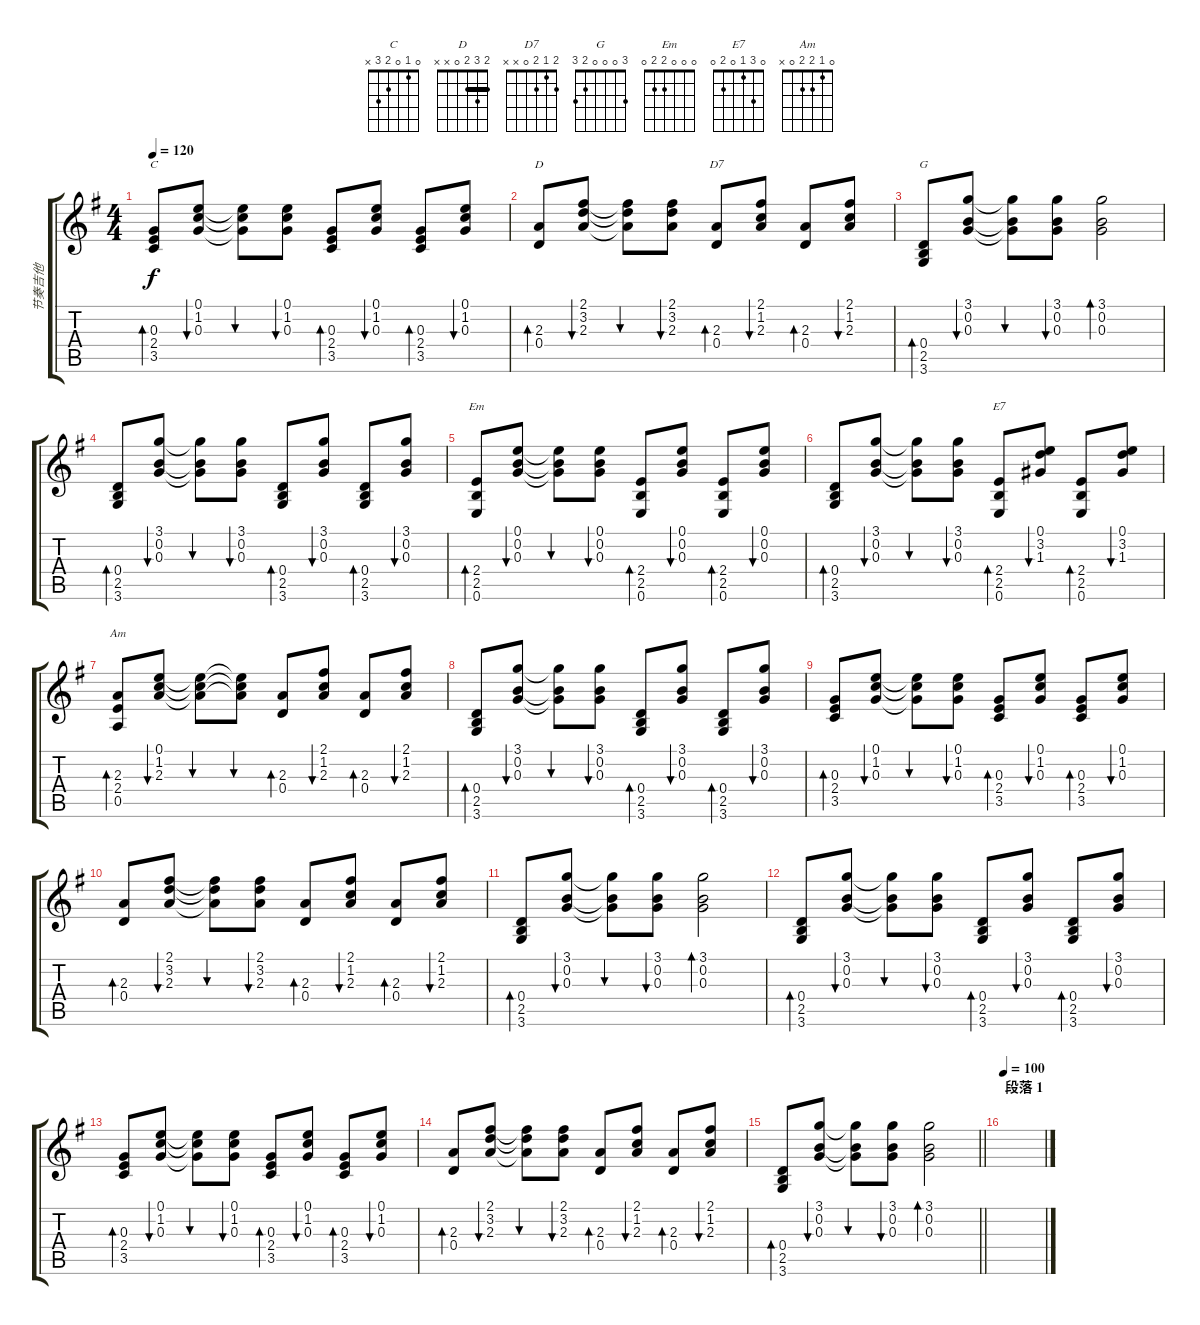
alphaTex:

\track ("节奏吉他" "节奏吉他") {instrument acousticguitarnylon}
\staff {score tabs}
\tuning (E4 B3 G3 D3 A2 E2) {hide}
\chord ("C" 0 1 0 2 3 x)
\chord ("D" 2 3 2 0 x x) {barre 2}
\chord ("D7" 2 1 2 0 x x)
\chord ("G" 3 0 0 0 2 3)
\chord ("Em" 0 0 0 2 2 0)
\chord ("E7" 0 3 1 0 2 0)
\chord ("Am" 0 1 2 2 0 x)
\ts (4 4)
\tempo 120
\clef g2
\ks g
(0.3 2.4 3.5).8{bd 60 ch "C" dy f} (0.1 1.2 0.3).8{bu 60} (0.1{t} 1.2{t} 0.3{t}).8{bu 60} (0.1 1.2 0.3).8{bu 60} (0.3 2.4 3.5).8{bd 60} (0.1 1.2 0.3).8{bu 60} (0.3 2.4 3.5).8{bd 60} (0.1 1.2 0.3).8{bu 60} |
(2.3 0.4).8{bd 60 ch "D"} (2.1 3.2 2.3).8{bu 60} (2.1{t} 3.2{t} 2.3{t}).8{bu 60} (2.1 3.2 2.3).8{bu 60} (2.3 0.4).8{bd 60 ch "D7"} (2.1 1.2 2.3).8{bu 60} (2.3 0.4).8{bd 60} (2.1 1.2 2.3).8{bu 60} |
(0.4 2.5 3.6).8{bd 60 ch "G"} (3.1 0.2 0.3).8{bu 60} (3.1{t} 0.2{t} 0.3{t}).8{bu 60} (3.1 0.2 0.3).8{bu 60} (3.1 0.2 0.3).2{bd 60} |
(0.4 2.5 3.6).8{bd 60} (3.1 0.2 0.3).8{bu 60} (3.1{t} 0.2{t} 0.3{t}).8{bu 60} (3.1 0.2 0.3).8{bu 60} (0.4 2.5 3.6).8{bd 60} (3.1 0.2 0.3).8{bu 60} (0.4 2.5 3.6).8{bd 60} (3.1 0.2 0.3).8{bu 60} |
(2.4 2.5 0.6).8{bd 60 ch "Em"} (0.1 0.2 0.3).8{bu 60} (0.1{t} 0.2{t} 0.3{t}).8{bu 60} (0.1 0.2 0.3).8{bu 60} (2.4 2.5 0.6).8{bd 60} (0.1 0.2 0.3).8{bu 60} (2.4 2.5 0.6).8{bd 60} (0.1 0.2 0.3).8{bu 60} |
(0.4 2.5 3.6).8{bd 60} (3.1 0.2 0.3).8{bu 60} (3.1{t} 0.2{t} 0.3{t}).8{bu 60} (3.1 0.2 0.3).8{bu 60} (2.4 2.5 0.6).8{bd 60 ch "E7"} (0.1 3.2 1.3).8{bu 60} (2.4 2.5 0.6).8{bd 60} (0.1 3.2 1.3).8{bu 60} |
(2.3 2.4 0.5).8{bd 60 ch "Am"} (0.1 1.2 2.3).8{bu 60} (0.1{t} 1.2{t} 2.3{t}).8{bu 60} (0.1{t} 1.2{t} 2.3{t}).8{bu 60} (2.3 0.4).8{bd 60} (2.1 1.2 2.3).8{bu 60} (2.3 0.4).8{bd 60} (2.1 1.2 2.3).8{bu 60} |
(0.4 2.5 3.6).8{bd 60} (3.1 0.2 0.3).8{bu 60} (3.1{t} 0.2{t} 0.3{t}).8{bu 60} (3.1 0.2 0.3).8{bu 60} (0.4 2.5 3.6).8{bd 60} (3.1 0.2 0.3).8{bu 60} (0.4 2.5 3.6).8{bd 60} (3.1 0.2 0.3).8{bu 60} |
(0.3 2.4 3.5).8{bd 60} (0.1 1.2 0.3).8{bu 60} (0.1{t} 1.2{t} 0.3{t}).8{bu 60} (0.1 1.2 0.3).8{bu 60} (0.3 2.4 3.5).8{bd 60} (0.1 1.2 0.3).8{bu 60} (0.3 2.4 3.5).8{bd 60} (0.1 1.2 0.3).8{bu 60} |
(2.3 0.4).8{bd 60} (2.1 3.2 2.3).8{bu 60} (2.1{t} 3.2{t} 2.3{t}).8{bu 60} (2.1 3.2 2.3).8{bu 60} (2.3 0.4).8{bd 60} (2.1 1.2 2.3).8{bu 60} (2.3 0.4).8{bd 60} (2.1 1.2 2.3).8{bu 60} |
(0.4 2.5 3.6).8{bd 60} (3.1 0.2 0.3).8{bu 60} (3.1{t} 0.2{t} 0.3{t}).8{bu 60} (3.1 0.2 0.3).8{bu 60} (3.1 0.2 0.3).2{bd 60} |
(0.4 2.5 3.6).8{bd 60} (3.1 0.2 0.3).8{bu 60} (3.1{t} 0.2{t} 0.3{t}).8{bu 60} (3.1 0.2 0.3).8{bu 60} (0.4 2.5 3.6).8{bd 60} (3.1 0.2 0.3).8{bu 60} (0.4 2.5 3.6).8{bd 60} (3.1 0.2 0.3).8{bu 60} |
(0.3 2.4 3.5).8{bd 60} (0.1 1.2 0.3).8{bu 60} (0.1{t} 1.2{t} 0.3{t}).8{bu 60} (0.1 1.2 0.3).8{bu 60} (0.3 2.4 3.5).8{bd 60} (0.1 1.2 0.3).8{bu 60} (0.3 2.4 3.5).8{bd 60} (0.1 1.2 0.3).8{bu 60} |
(2.3 0.4).8{bd 60} (2.1 3.2 2.3).8{bu 60} (2.1{t} 3.2{t} 2.3{t}).8{bu 60} (2.1 3.2 2.3).8{bu 60} (2.3 0.4).8{bd 60} (2.1 1.2 2.3).8{bu 60} (2.3 0.4).8{bd 60} (2.1 1.2 2.3).8{bu 60} |
\barLineRight lightlight
(0.4 2.5 3.6).8{bd 60} (3.1 0.2 0.3).8{bu 60} (3.1{t} 0.2{t} 0.3{t}).8{bu 60} (3.1 0.2 0.3).8{bu 60} (3.1 0.2 0.3).2{bd 60} |
\section ("" "段落 1")
\tempo 100
